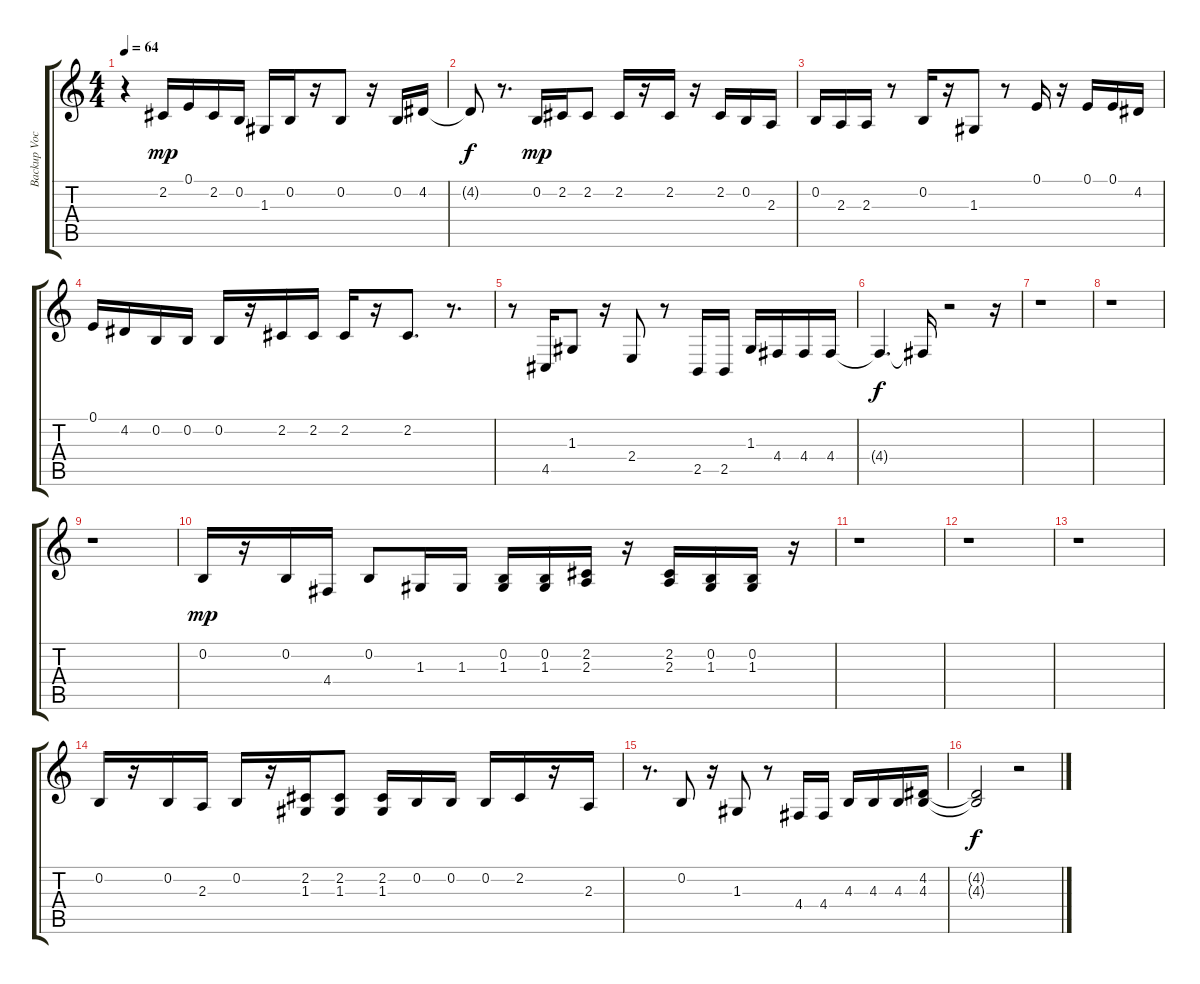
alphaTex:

\track ("Backup Vocals" "Backup Voc") {instrument choiraahs}
\staff {score tabs}
\tuning (E4 B3 G3 D3 A2 E2) {hide}
\ts (4 4)
\tempo 64
\clef g2
\ks c
r.4{dy mp} 2.2.16 0.1.16 2.2.16 0.2.16 1.3.16 0.2.16 r.16 0.2.8 r.16 0.2.16 4.2.16 |
4.2{t}.8{dy f} r.8{d} 0.2.16{dy mp} 2.2.16 2.2.8 2.2.16 r.16 2.2.16 r.16 2.2.16 0.2.16 2.3.16 |
0.2.16 2.3.16 2.3.16 r.8 0.2.16 r.16 1.3.8 r.8 0.1.16 r.16 0.1.16 0.1.16 4.2.16 |
0.1.16 4.2.16 0.2.16 0.2.16 0.2.16 r.16 2.2.16 2.2.16 2.2.16 r.16 2.2.8{d} r.8{d} |
r.8 4.5.16 1.3.8 r.16 2.4.8 r.8 2.5.16 2.5.16 1.3.16 4.4.16 4.4.16 4.4.16 |
4.4{t}.4{d dy f} 4.4{t}.16 r.2 r.16 |
r.1 |
r.1 |
r.1 |
0.2.16{dy mp} r.16 0.2.16 4.4.16 0.2.8 1.3.16 1.3.16 (0.2 1.3).16 (0.2 1.3).16 (2.2 2.3).16 r.16 (2.2 2.3).16 (0.2 1.3).16 (0.2 1.3).16 r.16 |
r.1 |
r.1 |
r.1 |
0.2.16 r.16 0.2.16 2.3.16 0.2.16 r.16 (2.2 1.3).16 (2.2 1.3).8 (2.2 1.3).16 0.2.16 0.2.16 0.2.16 2.2.16 r.16 2.3.16 |
r.8{d} 0.2.8 r.16 1.3.8 r.8 4.4.16 4.4.16 4.3.16 4.3.16 4.3.16 (4.2 4.3).16 |
(4.2{t} 4.3{t}).2{dy f} r.2
